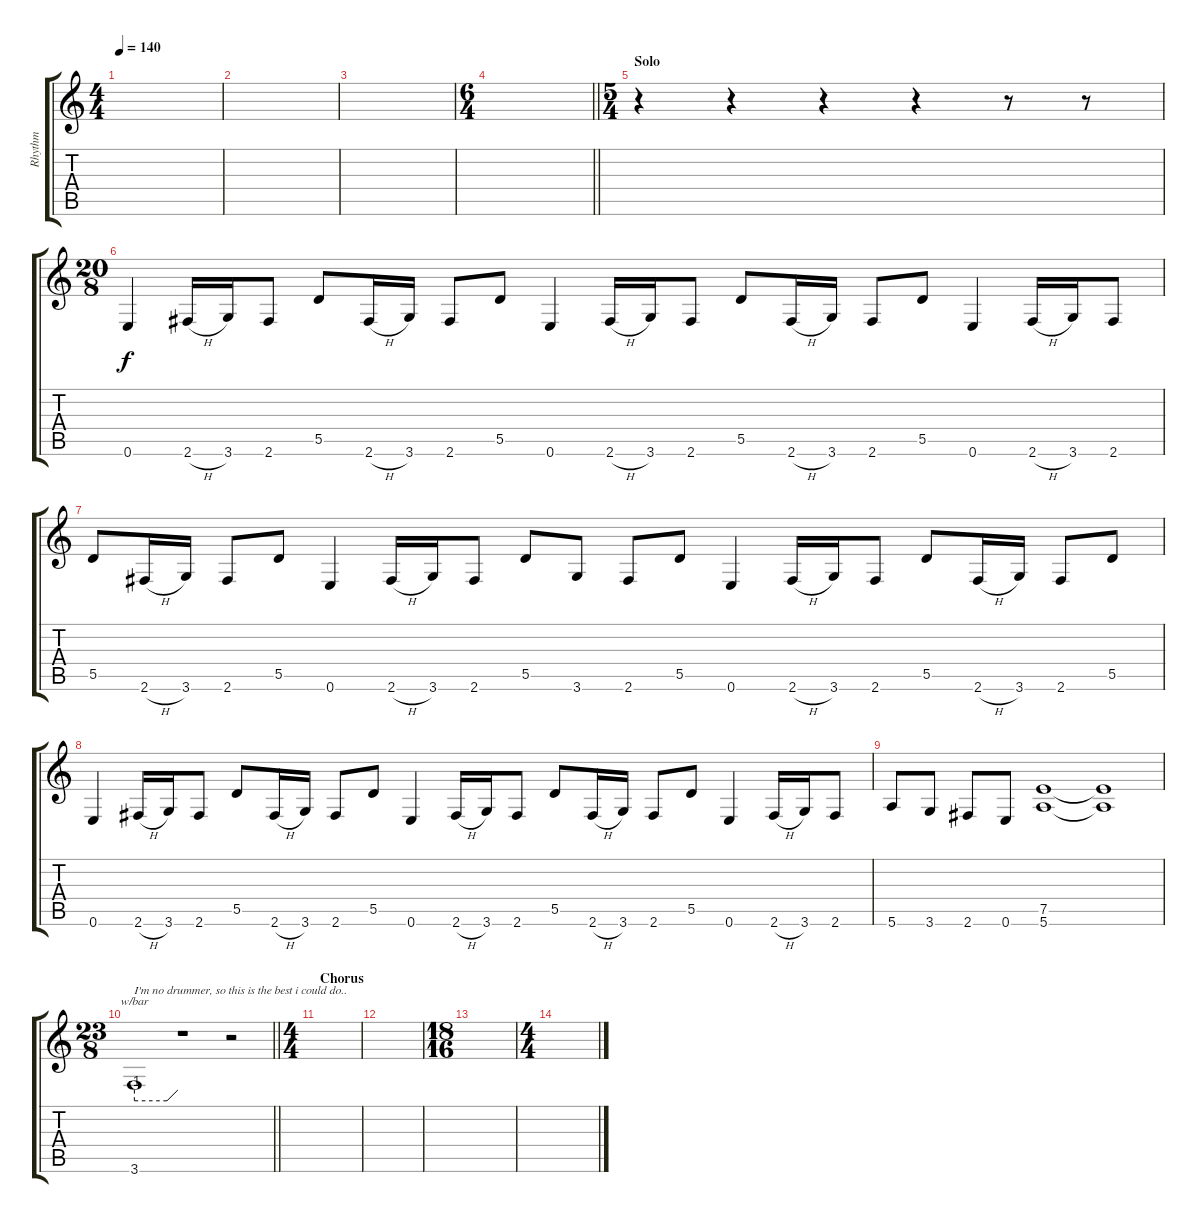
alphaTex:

\track ("Rhythm" "Rhythm") {instrument distortionguitar}
\staff {score tabs}
\tuning (E4 B3 G3 D3 A2 E2) {hide}
\ts (4 4)
\tempo 140
\clef g2
\ks c
|
|
|
\ts (6 4)
\barLineRight lightlight
|
\ts (5 4)
\section ("" "Solo")
r.4 r.4 r.4 r.4 r.8 r.8 |
\ts (20 8)
0.6.4 2.6{h}.16 3.6.16 2.6.8 5.5.8 2.6{h}.16 3.6.16 2.6.8 5.5.8 0.6.4 2.6{h}.16 3.6.16 2.6.8 5.5.8 2.6{h}.16 3.6.16 2.6.8 5.5.8 0.6.4 2.6{h}.16 3.6.16 2.6.8 |
5.5.8 2.6{h}.16 3.6.16 2.6.8 5.5.8 0.6.4 2.6{h}.16 3.6.16 2.6.8 5.5.8 3.6.8 2.6.8 5.5.8 0.6.4 2.6{h}.16 3.6.16 2.6.8 5.5.8 2.6{h}.16 3.6.16 2.6.8 5.5.8 |
0.6.4 2.6{h}.16 3.6.16 2.6.8 5.5.8 2.6{h}.16 3.6.16 2.6.8 5.5.8 0.6.4 2.6{h}.16 3.6.16 2.6.8 5.5.8 2.6{h}.16 3.6.16 2.6.8 5.5.8 0.6.4 2.6{h}.16 3.6.16 2.6.8 |
5.6.8 3.6.8 2.6.8 0.6.8 (7.5 5.6).1 (7.5{t} 5.6{t}).1 |
\ts (23 8)
\barLineRight lightlight
3.6.1{tbe (custom default 0 -4 45 -4 60 0) txt "I'm no drummer, so this is the best i could do.."} r.1 r.2 |
\ts (4 4)
\section ("" "Chorus")
|
|
\ts (18 16)
|
\ts (4 4)
